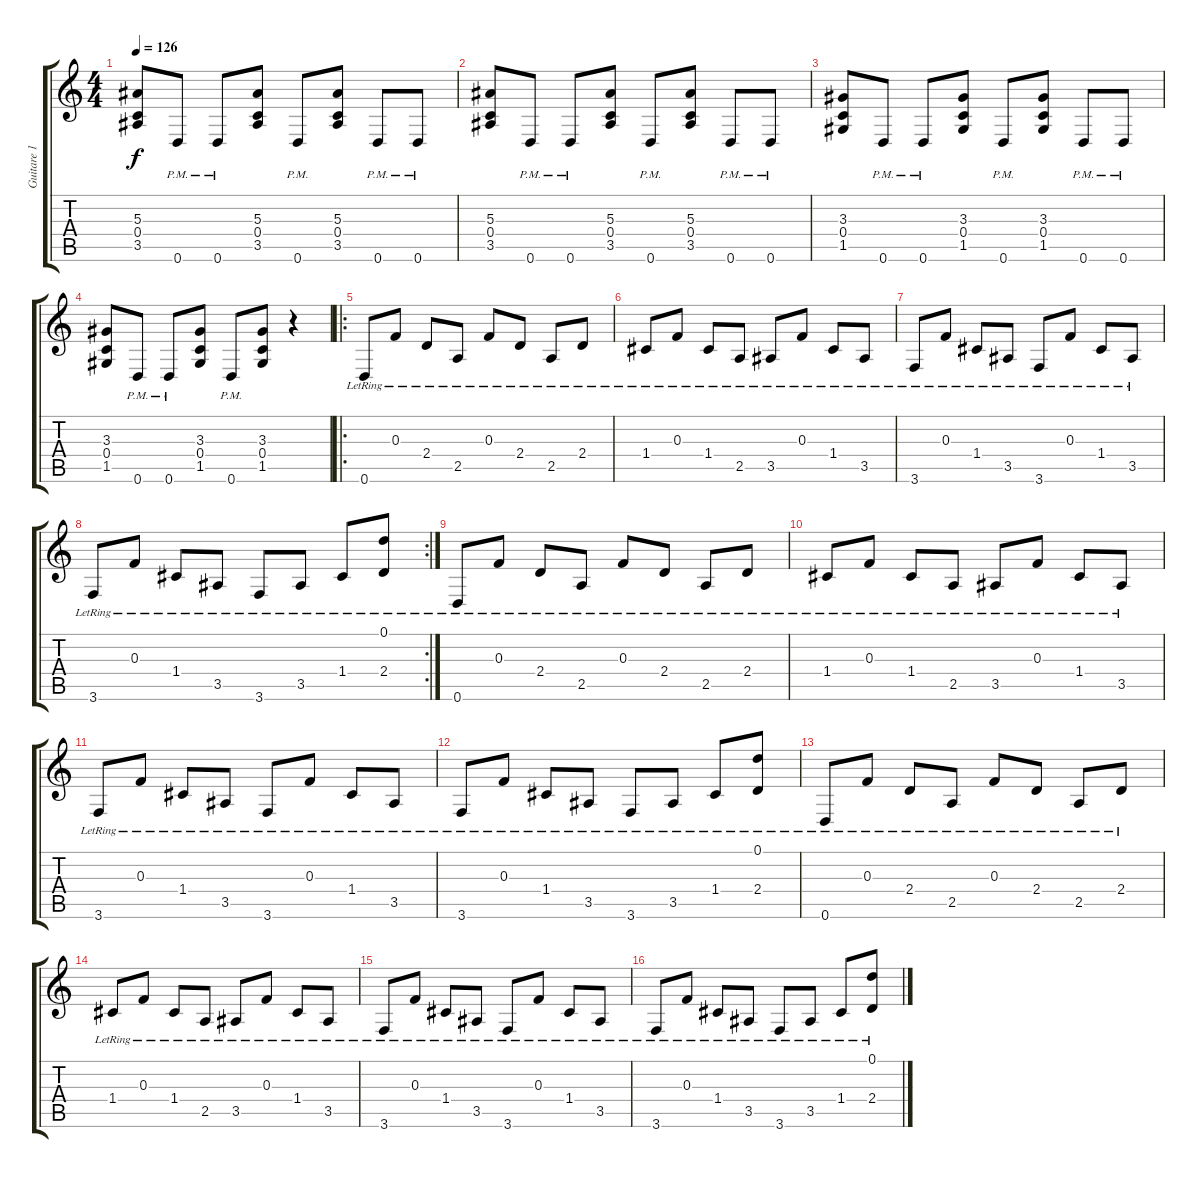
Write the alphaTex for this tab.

\track ("Guitare 1" "Guitare 1") {instrument acousticguitarsteel}
\staff {score tabs}
\tuning (D4 A3 F3 C3 G2 D2) {hide}
\ts (4 4)
\tempo 126
\clef g2
\ks c
(5.3 0.4 3.5).8{dy f} 0.6{pm}.8 0.6{pm}.8 (5.3 0.4 3.5).8 0.6{pm}.8 (5.3 0.4 3.5).8 0.6{pm}.8 0.6{pm}.8 |
(5.3 0.4 3.5).8 0.6{pm}.8 0.6{pm}.8 (5.3 0.4 3.5).8 0.6{pm}.8 (5.3 0.4 3.5).8 0.6{pm}.8 0.6{pm}.8 |
(3.3 0.4 1.5).8 0.6{pm}.8 0.6{pm}.8 (3.3 0.4 1.5).8 0.6{pm}.8 (3.3 0.4 1.5).8 0.6{pm}.8 0.6{pm}.8 |
(3.3 0.4 1.5).8 0.6{pm}.8 0.6{pm}.8 (3.3 0.4 1.5).8 0.6{pm}.8 (3.3 0.4 1.5).8 r.4 |
\ro
0.6{lr}.8 0.3{lr}.8 2.4{lr}.8 2.5{lr}.8 0.3{lr}.8 2.4{lr}.8 2.5{lr}.8 2.4{lr}.8 |
1.4{lr}.8 0.3{lr}.8 1.4{lr}.8 2.5{lr}.8 3.5{lr}.8 0.3{lr}.8 1.4{lr}.8 3.5{lr}.8 |
3.6{lr}.8 0.3{lr}.8 1.4{lr}.8 3.5{lr}.8 3.6{lr}.8 0.3{lr}.8 1.4{lr}.8 3.5{lr}.8 |
\rc 2
3.6{lr}.8 0.3{lr}.8 1.4{lr}.8 3.5{lr}.8 3.6{lr}.8 3.5{lr}.8 1.4{lr}.8 (0.1{lr} 2.4{lr}).8 |
0.6{lr}.8 0.3{lr}.8 2.4{lr}.8 2.5{lr}.8 0.3{lr}.8 2.4{lr}.8 2.5{lr}.8 2.4{lr}.8 |
1.4{lr}.8 0.3{lr}.8 1.4{lr}.8 2.5{lr}.8 3.5{lr}.8 0.3{lr}.8 1.4{lr}.8 3.5{lr}.8 |
3.6{lr}.8 0.3{lr}.8 1.4{lr}.8 3.5{lr}.8 3.6{lr}.8 0.3{lr}.8 1.4{lr}.8 3.5{lr}.8 |
3.6{lr}.8 0.3{lr}.8 1.4{lr}.8 3.5{lr}.8 3.6{lr}.8 3.5{lr}.8 1.4{lr}.8 (0.1{lr} 2.4{lr}).8 |
0.6{lr}.8 0.3{lr}.8 2.4{lr}.8 2.5{lr}.8 0.3{lr}.8 2.4{lr}.8 2.5{lr}.8 2.4{lr}.8 |
1.4{lr}.8 0.3{lr}.8 1.4{lr}.8 2.5{lr}.8 3.5{lr}.8 0.3{lr}.8 1.4{lr}.8 3.5{lr}.8 |
3.6{lr}.8 0.3{lr}.8 1.4{lr}.8 3.5{lr}.8 3.6{lr}.8 0.3{lr}.8 1.4{lr}.8 3.5{lr}.8 |
3.6{lr}.8 0.3{lr}.8 1.4{lr}.8 3.5{lr}.8 3.6{lr}.8 3.5{lr}.8 1.4{lr}.8 (0.1{lr} 2.4{lr}).8
